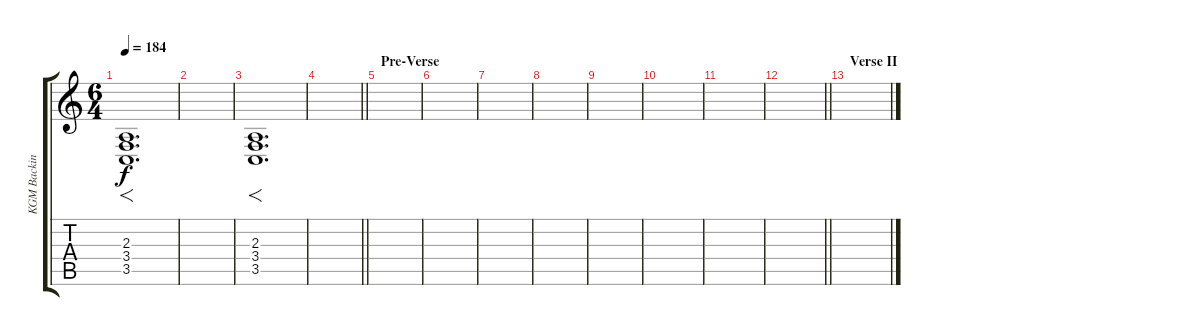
\track ("KGM Backing Vocals" "KGM Backin") {instrument choiraahs}
\staff {score tabs}
\tuning (E4 B3 G3 D3 A2 E2) {hide}
\ts (6 4)
\tempo 184
\clef g2
\ks c
(2.3 3.4 3.5).1{f d dy f} |
|
(2.3 3.4 3.5).1{f d} |
\barLineRight lightlight
|
\section ("" "Pre-Verse")
|
|
|
|
|
|
|
\barLineRight lightlight
|
\section ("" "Verse II")
